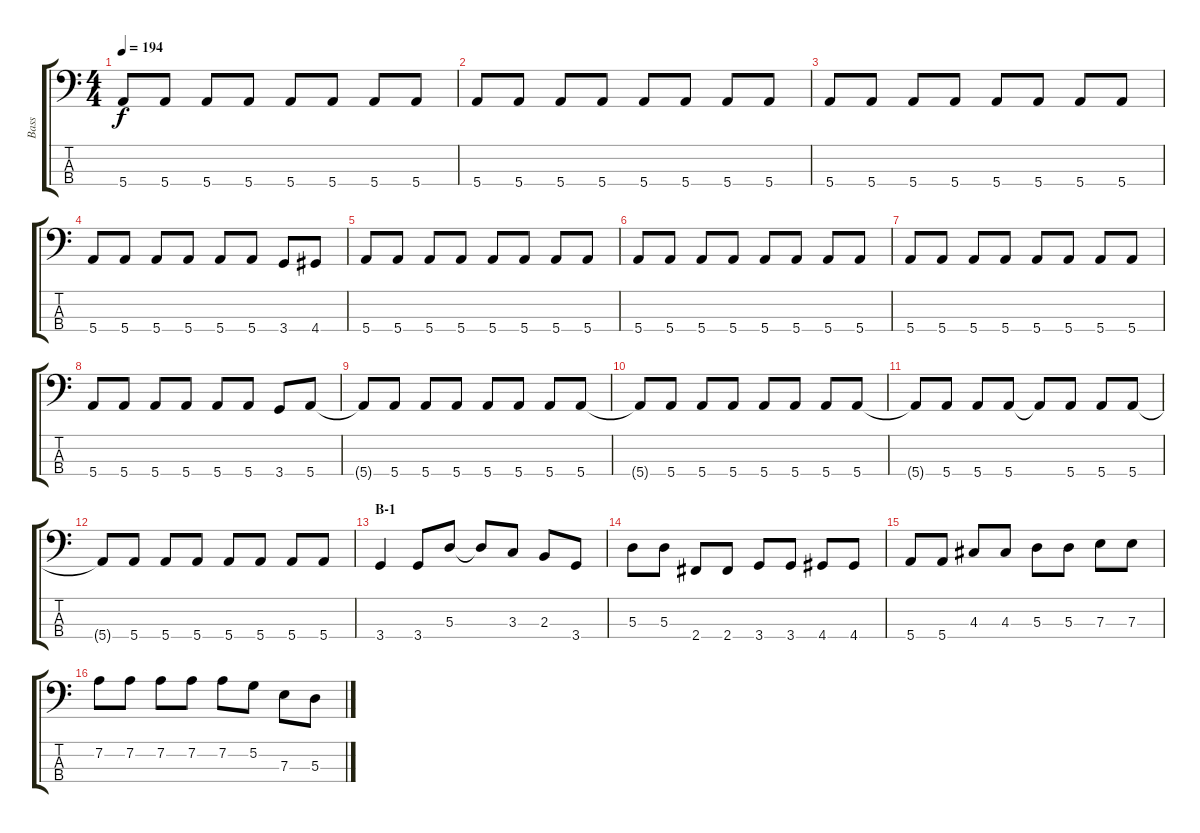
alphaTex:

\track ("Bass" "Bass") {instrument electricbasspick}
\staff {score tabs}
\tuning (G2 D2 A1 E1) {hide}
\ts (4 4)
\tempo 194
\clef f4
\ks c
5.4.8{dy f} 5.4.8 5.4.8 5.4.8 5.4.8 5.4.8 5.4.8 5.4.8 |
5.4.8 5.4.8 5.4.8 5.4.8 5.4.8 5.4.8 5.4.8 5.4.8 |
5.4.8 5.4.8 5.4.8 5.4.8 5.4.8 5.4.8 5.4.8 5.4.8 |
5.4.8 5.4.8 5.4.8 5.4.8 5.4.8 5.4.8 3.4.8 4.4.8 |
5.4.8 5.4.8 5.4.8 5.4.8 5.4.8 5.4.8 5.4.8 5.4.8 |
5.4.8 5.4.8 5.4.8 5.4.8 5.4.8 5.4.8 5.4.8 5.4.8 |
5.4.8 5.4.8 5.4.8 5.4.8 5.4.8 5.4.8 5.4.8 5.4.8 |
5.4.8 5.4.8 5.4.8 5.4.8 5.4.8 5.4.8 3.4.8 5.4.8 |
5.4{t}.8 5.4.8 5.4.8 5.4.8 5.4.8 5.4.8 5.4.8 5.4.8 |
5.4{t}.8 5.4.8 5.4.8 5.4.8 5.4.8 5.4.8 5.4.8 5.4.8 |
5.4{t}.8 5.4.8 5.4.8 5.4.8 5.4{t}.8 5.4.8 5.4.8 5.4.8 |
5.4{t}.8 5.4.8 5.4.8 5.4.8 5.4.8 5.4.8 5.4.8 5.4.8 |
\section ("" "B-1")
3.4.4 3.4.8 5.3.8 5.3{t}.8 3.3.8 2.3.8 3.4.8 |
5.3.8 5.3.8 2.4.8 2.4.8 3.4.8 3.4.8 4.4.8 4.4.8 |
5.4.8 5.4.8 4.3.8 4.3.8 5.3.8 5.3.8 7.3.8 7.3.8 |
7.2.8 7.2.8 7.2.8 7.2.8 7.2.8 5.2.8 7.3.8 5.3.8
